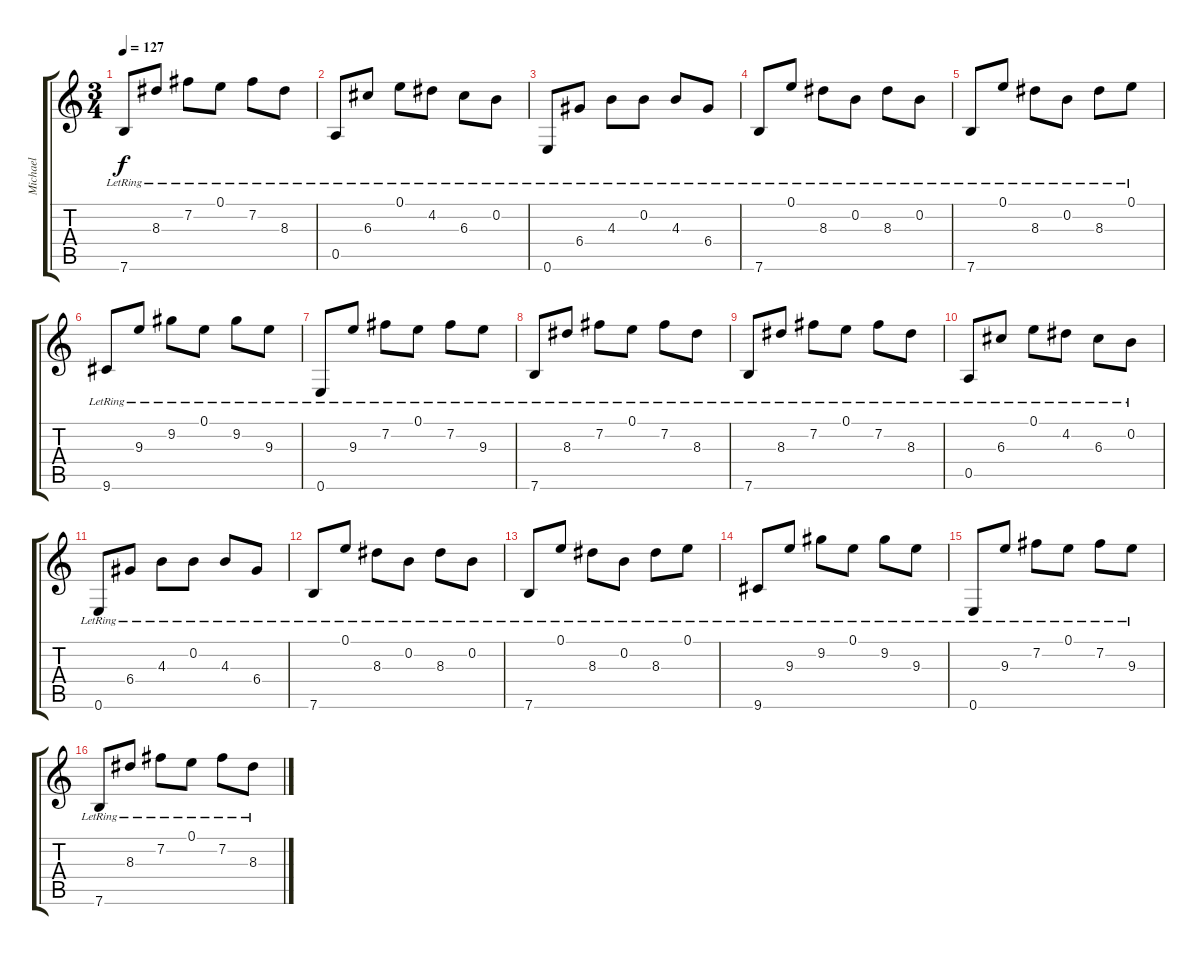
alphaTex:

\track ("Michael" "Michael") {instrument acousticguitarsteel}
\staff {score tabs}
\tuning (E4 B3 G3 D3 A2 E2) {hide}
\ts (3 4)
\tempo 127
\clef g2
\ks c
7.6{lr}.8{dy f} 8.3{lr}.8 7.2{lr}.8 0.1{lr}.8 7.2{lr}.8 8.3{lr}.8 |
0.5{lr}.8 6.3{lr}.8 0.1{lr}.8 4.2{lr}.8 6.3{lr}.8 0.2{lr}.8 |
0.6{lr}.8 6.4{lr}.8 4.3{lr}.8 0.2{lr}.8 4.3{lr}.8 6.4{lr}.8 |
7.6{lr}.8 0.1{lr}.8 8.3{lr}.8 0.2{lr}.8 8.3{lr}.8 0.2{lr}.8 |
7.6{lr}.8 0.1{lr}.8 8.3{lr}.8 0.2{lr}.8 8.3{lr}.8 0.1{lr}.8 |
9.6{lr}.8 9.3{lr}.8 9.2{lr}.8 0.1{lr}.8 9.2{lr}.8 9.3{lr}.8 |
0.6{lr}.8 9.3{lr}.8 7.2{lr}.8 0.1{lr}.8 7.2{lr}.8 9.3{lr}.8 |
7.6{lr}.8 8.3{lr}.8 7.2{lr}.8 0.1{lr}.8 7.2{lr}.8 8.3{lr}.8 |
7.6{lr}.8 8.3{lr}.8 7.2{lr}.8 0.1{lr}.8 7.2{lr}.8 8.3{lr}.8 |
0.5{lr}.8 6.3{lr}.8 0.1{lr}.8 4.2{lr}.8 6.3{lr}.8 0.2{lr}.8 |
0.6{lr}.8 6.4{lr}.8 4.3{lr}.8 0.2{lr}.8 4.3{lr}.8 6.4{lr}.8 |
7.6{lr}.8 0.1{lr}.8 8.3{lr}.8 0.2{lr}.8 8.3{lr}.8 0.2{lr}.8 |
7.6{lr}.8 0.1{lr}.8 8.3{lr}.8 0.2{lr}.8 8.3{lr}.8 0.1{lr}.8 |
9.6{lr}.8 9.3{lr}.8 9.2{lr}.8 0.1{lr}.8 9.2{lr}.8 9.3{lr}.8 |
0.6{lr}.8 9.3{lr}.8 7.2{lr}.8 0.1{lr}.8 7.2{lr}.8 9.3{lr}.8 |
7.6{lr}.8 8.3{lr}.8 7.2{lr}.8 0.1{lr}.8 7.2{lr}.8 8.3{lr}.8
